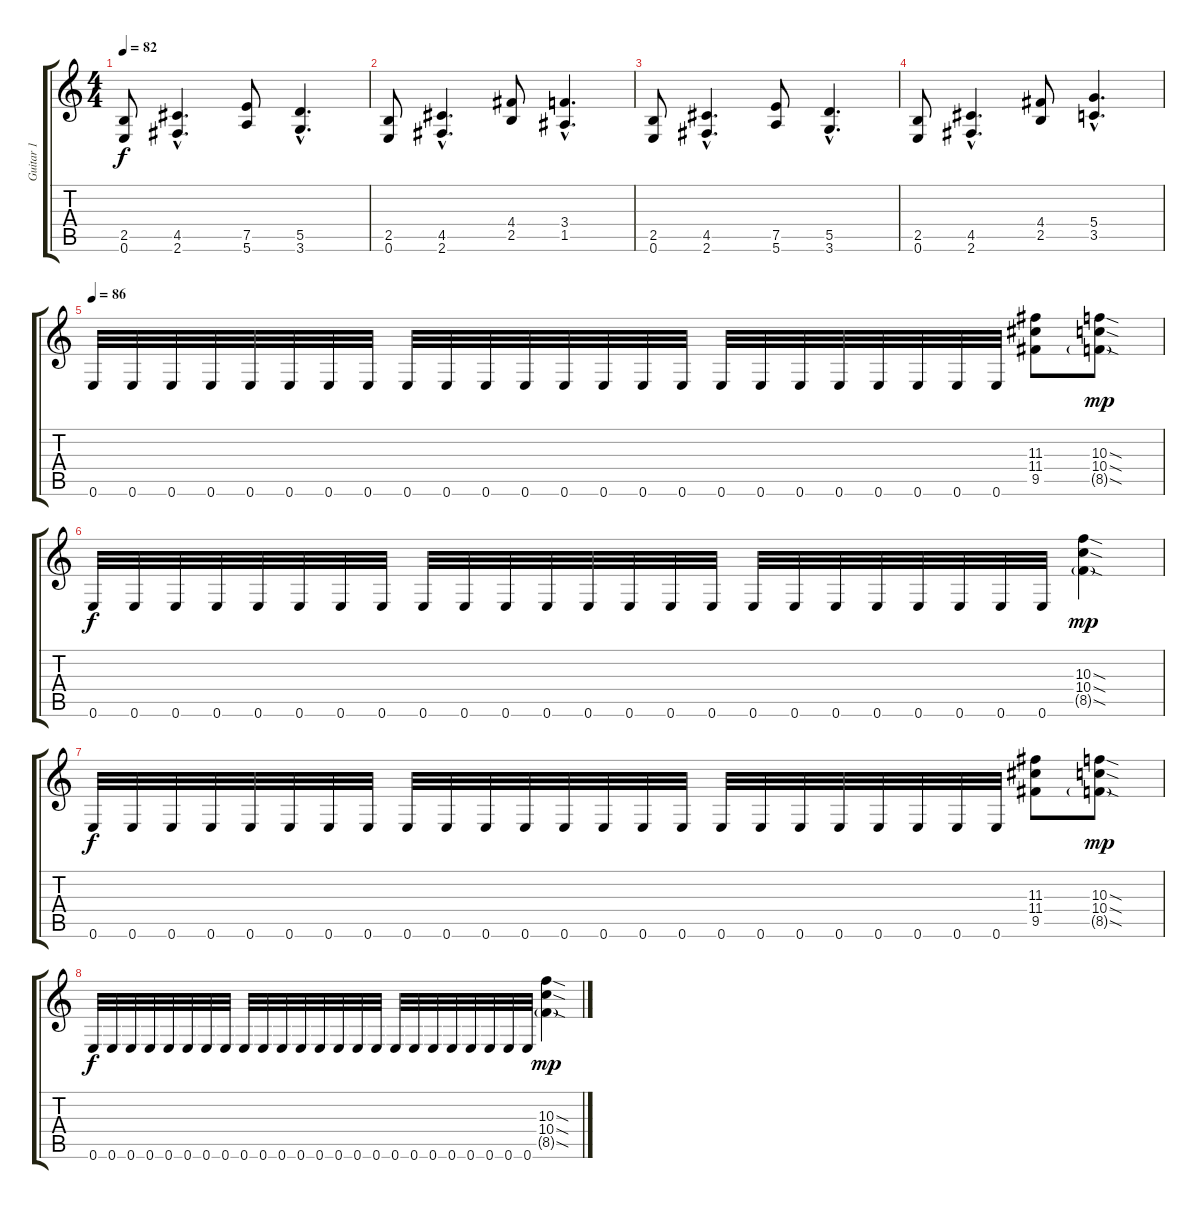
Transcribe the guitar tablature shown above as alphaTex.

\track ("Guitar 1" "Guitar 1") {instrument distortionguitar}
\staff {score tabs}
\tuning (E4 B3 G3 D3 A2 E2) {hide}
\ts (4 4)
\tempo 82
\clef g2
\ks c
(2.5 0.6).8{dy f} (4.5{hac} 2.6{hac}).4{d} (7.5 5.6).8 (5.5{hac} 3.6{hac}).4{d} |
(2.5 0.6).8 (4.5{hac} 2.6{hac}).4{d} (4.4 2.5).8 (3.4{hac} 1.5{hac}).4{d} |
(2.5 0.6).8 (4.5{hac} 2.6{hac}).4{d} (7.5 5.6).8 (5.5{hac} 3.6{hac}).4{d} |
(2.5 0.6).8 (4.5{hac} 2.6{hac}).4{d} (4.4 2.5).8 (5.4{hac} 3.5{hac}).4{d} |
\tempo 86
0.6.32 0.6.32 0.6.32 0.6.32 0.6.32 0.6.32 0.6.32 0.6.32 0.6.32 0.6.32 0.6.32 0.6.32 0.6.32 0.6.32 0.6.32 0.6.32 0.6.32 0.6.32 0.6.32 0.6.32 0.6.32 0.6.32 0.6.32 0.6.32 (11.3 11.4 9.5).8 (10.3{sod} 10.4{sod} 8.5{sod g}).8{dy mp} |
0.6.32{dy f} 0.6.32 0.6.32 0.6.32 0.6.32 0.6.32 0.6.32 0.6.32 0.6.32 0.6.32 0.6.32 0.6.32 0.6.32 0.6.32 0.6.32 0.6.32 0.6.32 0.6.32 0.6.32 0.6.32 0.6.32 0.6.32 0.6.32 0.6.32 (10.3{sod} 10.4{sod} 8.5{sod g}).4{dy mp} |
0.6.32{dy f} 0.6.32 0.6.32 0.6.32 0.6.32 0.6.32 0.6.32 0.6.32 0.6.32 0.6.32 0.6.32 0.6.32 0.6.32 0.6.32 0.6.32 0.6.32 0.6.32 0.6.32 0.6.32 0.6.32 0.6.32 0.6.32 0.6.32 0.6.32 (11.3 11.4 9.5).8 (10.3{sod} 10.4{sod} 8.5{sod g}).8{dy mp} |
0.6.32{dy f} 0.6.32 0.6.32 0.6.32 0.6.32 0.6.32 0.6.32 0.6.32 0.6.32 0.6.32 0.6.32 0.6.32 0.6.32 0.6.32 0.6.32 0.6.32 0.6.32 0.6.32 0.6.32 0.6.32 0.6.32 0.6.32 0.6.32 0.6.32 (10.3{sod} 10.4{sod} 8.5{sod g}).4{dy mp}
